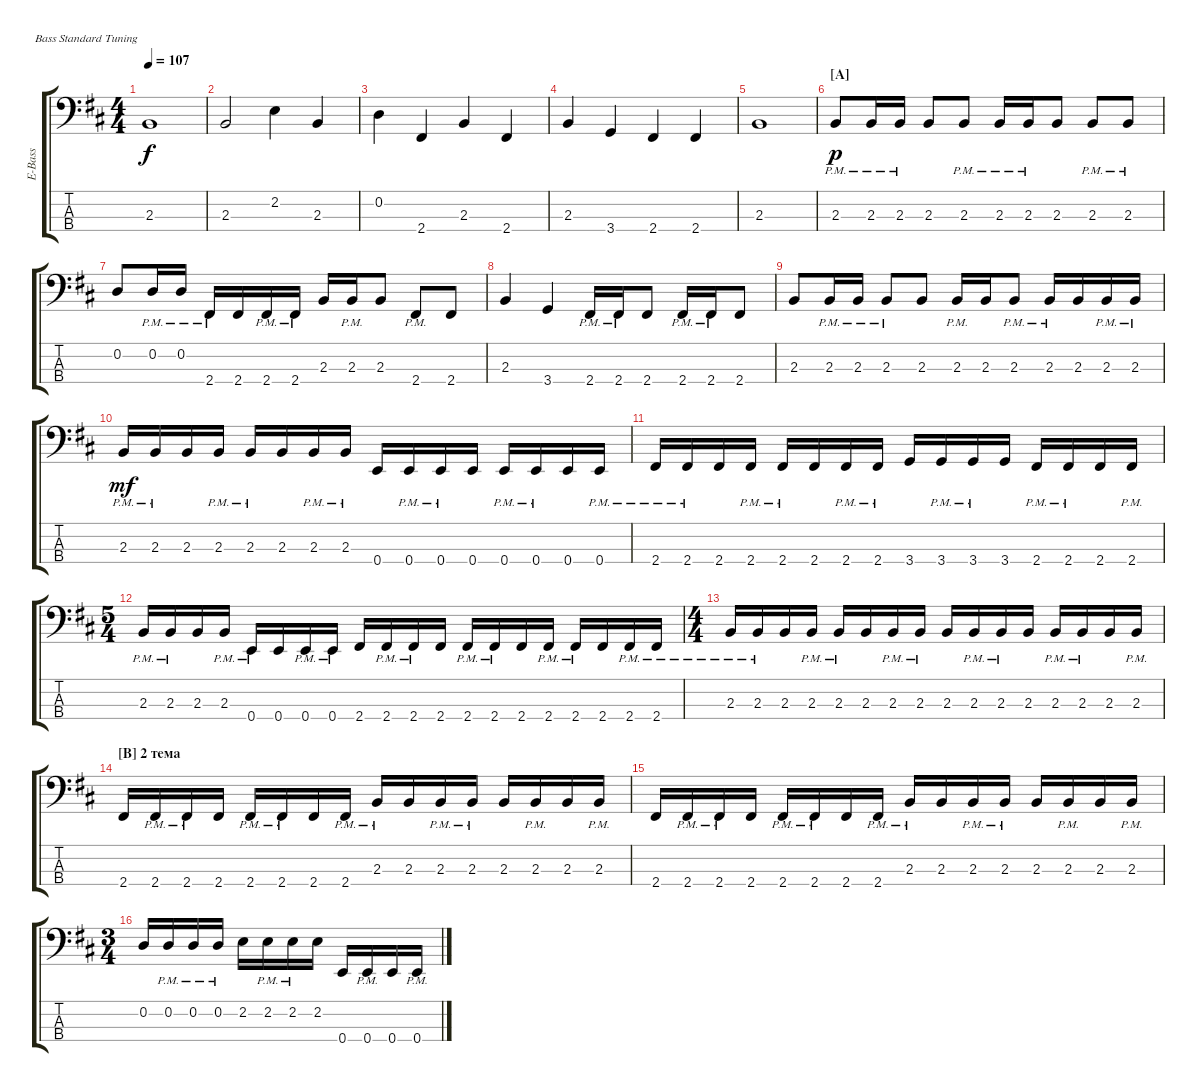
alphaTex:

\bracketExtendMode groupsimilarinstruments
\track ("Electric Bass" "E-Bass") {multiBarRest instrument electricbassfinger}
\staff {score tabs}
\tuning (G2 D2 A1 E1)
\ts (4 4)
\tempo 107
\clef f4
\ks bminor
2.3{acc forcenatural}.1{dy f instrument electricbassfinger beam Up} |
2.3{acc forcenatural}.2{beam Up} 2.2{acc forcenatural}.4{beam Down} 2.3{acc forcenatural}.4{beam Up} |
0.2{acc forcenatural}.4{beam Down} 2.4{acc #}.4{beam Up} 2.3{acc forcenatural}.4{beam Up} 2.4{acc #}.4{beam Up} |
2.3{acc forcenatural}.4{beam Up} 3.4{acc forcenatural}.4{beam Up} 2.4{acc #}.4{beam Up} 2.4{acc #}.4{beam Up} |
2.3{acc forcenatural}.1{beam Up} |
\section ("A" "")
2.3{pm acc forcenatural}.8{dy p beam Up} 2.3{pm acc forcenatural}.16{beam Up} 2.3{pm acc forcenatural}.16{beam Up} 2.3{acc forcenatural}.8{beam Up} 2.3{pm acc forcenatural}.8{beam Up} 2.3{pm acc forcenatural}.16{beam Up} 2.3{pm acc forcenatural}.16{beam Up} 2.3{acc forcenatural}.8{beam Up} 2.3{pm acc forcenatural}.8{beam Up} 2.3{pm acc forcenatural}.8{beam Up} |
0.2{acc forcenatural}.8{beam Up} 0.2{pm acc forcenatural}.16{beam Up} 0.2{pm acc forcenatural}.16{beam Up} 2.4{pm acc #}.16{beam Up} 2.4{acc #}.16{beam Up} 2.4{pm acc #}.16{beam Up} 2.4{pm acc #}.16{beam Up} 2.3{acc forcenatural}.16{beam Up} 2.3{pm acc forcenatural}.16{beam Up} 2.3{acc forcenatural}.8{beam Up} 2.4{pm acc #}.8{beam Up} 2.4{acc #}.8{beam Up} |
2.3{acc forcenatural}.4{beam Up} 3.4{acc forcenatural}.4{beam Up} 2.4{pm acc #}.16{beam Up} 2.4{pm acc #}.16{beam Up} 2.4{acc #}.8{beam Up} 2.4{pm acc #}.16{beam Up} 2.4{pm acc #}.16{beam Up} 2.4{acc #}.8{beam Up} |
2.3{acc forcenatural}.8{beam Up} 2.3{pm acc forcenatural}.16{beam Up} 2.3{pm acc forcenatural}.16{beam Up} 2.3{pm acc forcenatural}.8{beam Up} 2.3{acc forcenatural}.8{beam Up} 2.3{pm acc forcenatural}.16{beam Up} 2.3{acc forcenatural}.16{beam Up} 2.3{pm acc forcenatural}.8{beam Up} 2.3{pm acc forcenatural}.16{beam Up} 2.3{acc forcenatural}.16{beam Up} 2.3{pm acc forcenatural}.16{beam Up} 2.3{pm acc forcenatural}.16{beam Up} |
2.3{pm acc forcenatural}.16{dy mf beam Up} 2.3{pm acc forcenatural}.16{beam Up} 2.3{acc forcenatural}.16{beam Up} 2.3{pm acc forcenatural}.16{beam Up} 2.3{pm acc forcenatural}.16{beam Up} 2.3{acc forcenatural}.16{beam Up} 2.3{pm acc forcenatural}.16{beam Up} 2.3{pm acc forcenatural}.16{beam Up} 0.4{acc forcenatural}.16{beam Up} 0.4{pm acc forcenatural}.16{beam Up} 0.4{pm acc forcenatural}.16{beam Up} 0.4{acc forcenatural}.16{beam Up} 0.4{pm acc forcenatural}.16{beam Up} 0.4{pm acc forcenatural}.16{beam Up} 0.4{acc forcenatural}.16{beam Up} 0.4{pm acc forcenatural}.16{beam Up} |
2.4{pm acc #}.16{beam Up} 2.4{pm acc #}.16{beam Up} 2.4{acc #}.16{beam Up} 2.4{pm acc #}.16{beam Up} 2.4{pm acc #}.16{beam Up} 2.4{acc #}.16{beam Up} 2.4{pm acc #}.16{beam Up} 2.4{pm acc #}.16{beam Up} 3.4{acc forcenatural}.16{beam Up} 3.4{pm acc forcenatural}.16{beam Up} 3.4{pm acc forcenatural}.16{beam Up} 3.4{acc forcenatural}.16{beam Up} 2.4{pm acc #}.16{beam Up} 2.4{pm acc #}.16{beam Up} 2.4{acc #}.16{beam Up} 2.4{pm acc #}.16{beam Up} |
\ts (5 4)
2.3{pm acc forcenatural}.16{beam Up} 2.3{pm acc forcenatural}.16{beam Up} 2.3{acc forcenatural}.16{beam Up} 2.3{pm acc forcenatural}.16{beam Up} 0.4{pm acc forcenatural}.16{beam Up} 0.4{acc forcenatural}.16{beam Up} 0.4{pm acc forcenatural}.16{beam Up} 0.4{pm acc forcenatural}.16{beam Up} 2.4{acc #}.16{beam Up} 2.4{pm acc #}.16{beam Up} 2.4{pm acc #}.16{beam Up} 2.4{acc #}.16{beam Up} 2.4{pm acc #}.16{beam Up} 2.4{pm acc #}.16{beam Up} 2.4{acc #}.16{beam Up} 2.4{pm acc #}.16{beam Up} 2.4{pm acc #}.16{beam Up} 2.4{acc #}.16{beam Up} 2.4{pm acc #}.16{beam Up} 2.4{pm acc #}.16{beam Up} |
\ts (4 4)
2.3{pm acc forcenatural}.16{beam Up} 2.3{pm acc forcenatural}.16{beam Up} 2.3{acc forcenatural}.16{beam Up} 2.3{pm acc forcenatural}.16{beam Up} 2.3{pm acc forcenatural}.16{beam Up} 2.3{acc forcenatural}.16{beam Up} 2.3{pm acc forcenatural}.16{beam Up} 2.3{pm acc forcenatural}.16{beam Up} 2.3{acc forcenatural}.16{beam Up} 2.3{pm acc forcenatural}.16{beam Up} 2.3{pm acc forcenatural}.16{beam Up} 2.3{acc forcenatural}.16{beam Up} 2.3{pm acc forcenatural}.16{beam Up} 2.3{pm acc forcenatural}.16{beam Up} 2.3{acc forcenatural}.16{beam Up} 2.3{pm acc forcenatural}.16{beam Up} |
\section ("B" "2 тема")
2.4{acc #}.16{beam Up} 2.4{pm acc #}.16{beam Up} 2.4{pm acc #}.16{beam Up} 2.4{acc #}.16{beam Up} 2.4{pm acc #}.16{beam Up} 2.4{pm acc #}.16{beam Up} 2.4{acc #}.16{beam Up} 2.4{pm acc #}.16{beam Up} 2.3{pm acc forcenatural}.16{beam Up} 2.3{acc forcenatural}.16{beam Up} 2.3{pm acc forcenatural}.16{beam Up} 2.3{pm acc forcenatural}.16{beam Up} 2.3{acc forcenatural}.16{beam Up} 2.3{pm acc forcenatural}.16{beam Up} 2.3{acc forcenatural}.16{beam Up} 2.3{pm acc forcenatural}.16{beam Up} |
2.4{acc #}.16{beam Up} 2.4{pm acc #}.16{beam Up} 2.4{pm acc #}.16{beam Up} 2.4{acc #}.16{beam Up} 2.4{pm acc #}.16{beam Up} 2.4{pm acc #}.16{beam Up} 2.4{acc #}.16{beam Up} 2.4{pm acc #}.16{beam Up} 2.3{pm acc forcenatural}.16{beam Up} 2.3{acc forcenatural}.16{beam Up} 2.3{pm acc forcenatural}.16{beam Up} 2.3{pm acc forcenatural}.16{beam Up} 2.3{acc forcenatural}.16{beam Up} 2.3{pm acc forcenatural}.16{beam Up} 2.3{acc forcenatural}.16{beam Up} 2.3{pm acc forcenatural}.16{beam Up} |
\ts (3 4)
0.2{acc forcenatural}.16{beam Up} 0.2{pm acc forcenatural}.16{beam Up} 0.2{pm acc forcenatural}.16{beam Up} 0.2{pm acc forcenatural}.16{beam Up} 2.2{acc forcenatural}.16{beam Down} 2.2{pm acc forcenatural}.16{beam Down} 2.2{pm acc forcenatural}.16{beam Down} 2.2{acc forcenatural}.16{beam Down} 0.4{acc forcenatural}.16{beam Up} 0.4{pm acc forcenatural}.16{beam Up} 0.4{acc forcenatural}.16{beam Up} 0.4{pm acc forcenatural}.16{beam Up}
